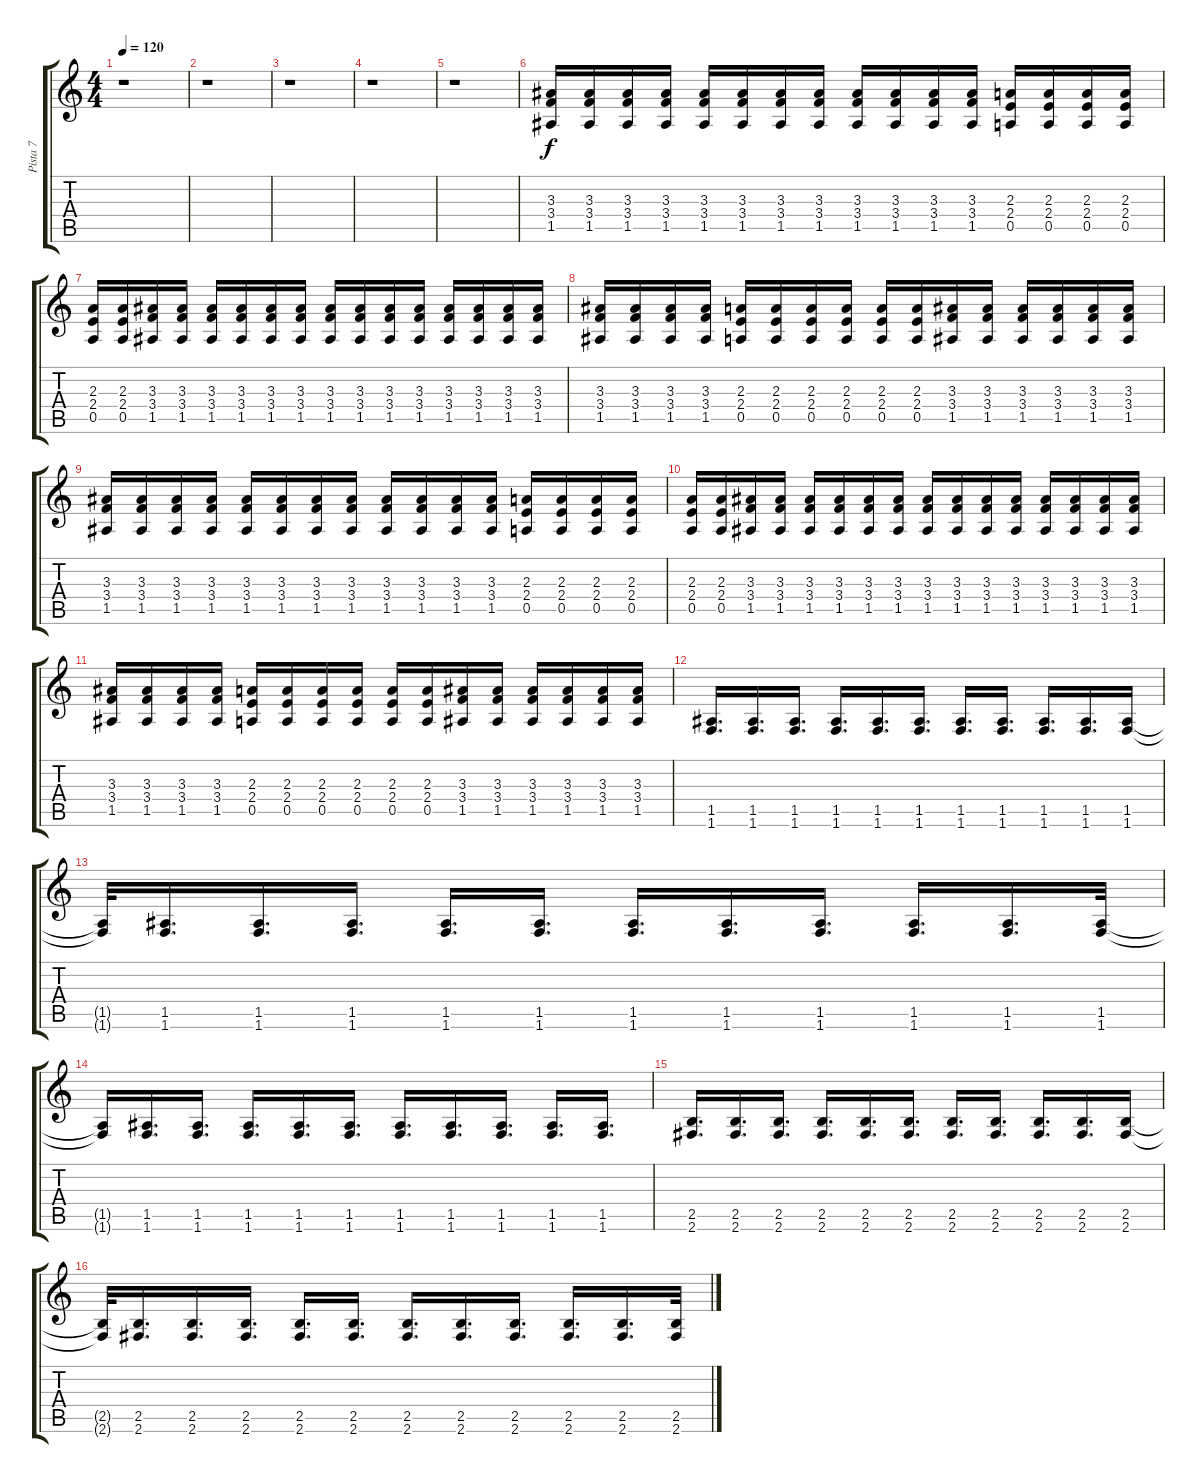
\track ("Pista 7" "Pista 7") {instrument distortionguitar}
\staff {score tabs}
\tuning (E4 B3 G3 D3 A2 E2) {hide}
\ts (4 4)
\tempo 120
\clef g2
\ks c
r.1{dy f} |
r.1 |
r.1 |
r.1 |
r.1 |
(3.3 3.4 1.5).16{volume 13} (3.3 3.4 1.5).16 (3.3 3.4 1.5).16 (3.3 3.4 1.5).16 (3.3 3.4 1.5).16 (3.3 3.4 1.5).16 (3.3 3.4 1.5).16 (3.3 3.4 1.5).16 (3.3 3.4 1.5).16 (3.3 3.4 1.5).16 (3.3 3.4 1.5).16 (3.3 3.4 1.5).16 (2.3 2.4 0.5).16 (2.3 2.4 0.5).16 (2.3 2.4 0.5).16 (2.3 2.4 0.5).16 |
(2.3 2.4 0.5).16 (2.3 2.4 0.5).16 (3.3 3.4 1.5).16 (3.3 3.4 1.5).16 (3.3 3.4 1.5).16 (3.3 3.4 1.5).16 (3.3 3.4 1.5).16 (3.3 3.4 1.5).16 (3.3 3.4 1.5).16 (3.3 3.4 1.5).16 (3.3 3.4 1.5).16 (3.3 3.4 1.5).16 (3.3 3.4 1.5).16 (3.3 3.4 1.5).16 (3.3 3.4 1.5).16 (3.3 3.4 1.5).16 |
(3.3 3.4 1.5).16 (3.3 3.4 1.5).16 (3.3 3.4 1.5).16 (3.3 3.4 1.5).16 (2.3 2.4 0.5).16 (2.3 2.4 0.5).16 (2.3 2.4 0.5).16 (2.3 2.4 0.5).16 (2.3 2.4 0.5).16 (2.3 2.4 0.5).16 (3.3 3.4 1.5).16 (3.3 3.4 1.5).16 (3.3 3.4 1.5).16 (3.3 3.4 1.5).16 (3.3 3.4 1.5).16 (3.3 3.4 1.5).16 |
(3.3 3.4 1.5).16{volume 13} (3.3 3.4 1.5).16 (3.3 3.4 1.5).16 (3.3 3.4 1.5).16 (3.3 3.4 1.5).16 (3.3 3.4 1.5).16 (3.3 3.4 1.5).16 (3.3 3.4 1.5).16 (3.3 3.4 1.5).16 (3.3 3.4 1.5).16 (3.3 3.4 1.5).16 (3.3 3.4 1.5).16 (2.3 2.4 0.5).16 (2.3 2.4 0.5).16 (2.3 2.4 0.5).16 (2.3 2.4 0.5).16 |
(2.3 2.4 0.5).16 (2.3 2.4 0.5).16 (3.3 3.4 1.5).16 (3.3 3.4 1.5).16 (3.3 3.4 1.5).16 (3.3 3.4 1.5).16 (3.3 3.4 1.5).16 (3.3 3.4 1.5).16 (3.3 3.4 1.5).16 (3.3 3.4 1.5).16 (3.3 3.4 1.5).16 (3.3 3.4 1.5).16 (3.3 3.4 1.5).16 (3.3 3.4 1.5).16 (3.3 3.4 1.5).16 (3.3 3.4 1.5).16 |
(3.3 3.4 1.5).16 (3.3 3.4 1.5).16 (3.3 3.4 1.5).16 (3.3 3.4 1.5).16 (2.3 2.4 0.5).16 (2.3 2.4 0.5).16 (2.3 2.4 0.5).16 (2.3 2.4 0.5).16 (2.3 2.4 0.5).16 (2.3 2.4 0.5).16 (3.3 3.4 1.5).16 (3.3 3.4 1.5).16 (3.3 3.4 1.5).16 (3.3 3.4 1.5).16 (3.3 3.4 1.5).16 (3.3 3.4 1.5).16 |
(1.5 1.6).16{d} (1.5 1.6).16{d} (1.5 1.6).16{d} (1.5 1.6).16{d} (1.5 1.6).16{d} (1.5 1.6).16{d} (1.5 1.6).16{d} (1.5 1.6).16{d} (1.5 1.6).16{d} (1.5 1.6).16{d} (1.5 1.6).16 |
(1.5{t} 1.6{t}).32 (1.5 1.6).16{d} (1.5 1.6).16{d} (1.5 1.6).16{d} (1.5 1.6).16{d} (1.5 1.6).16{d} (1.5 1.6).16{d} (1.5 1.6).16{d} (1.5 1.6).16{d} (1.5 1.6).16{d} (1.5 1.6).16{d} (1.5 1.6).32 |
(1.5{t} 1.6{t}).16 (1.5 1.6).16{d} (1.5 1.6).16{d} (1.5 1.6).16{d} (1.5 1.6).16{d} (1.5 1.6).16{d} (1.5 1.6).16{d} (1.5 1.6).16{d} (1.5 1.6).16{d} (1.5 1.6).16{d} (1.5 1.6).16{d} |
(2.5 2.6).16{d} (2.5 2.6).16{d} (2.5 2.6).16{d} (2.5 2.6).16{d} (2.5 2.6).16{d} (2.5 2.6).16{d} (2.5 2.6).16{d} (2.5 2.6).16{d} (2.5 2.6).16{d} (2.5 2.6).16{d} (2.5 2.6).16 |
(2.5{t} 2.6{t}).32 (2.5 2.6).16{d} (2.5 2.6).16{d} (2.5 2.6).16{d} (2.5 2.6).16{d} (2.5 2.6).16{d} (2.5 2.6).16{d} (2.5 2.6).16{d} (2.5 2.6).16{d} (2.5 2.6).16{d} (2.5 2.6).16{d} (2.5 2.6).32
